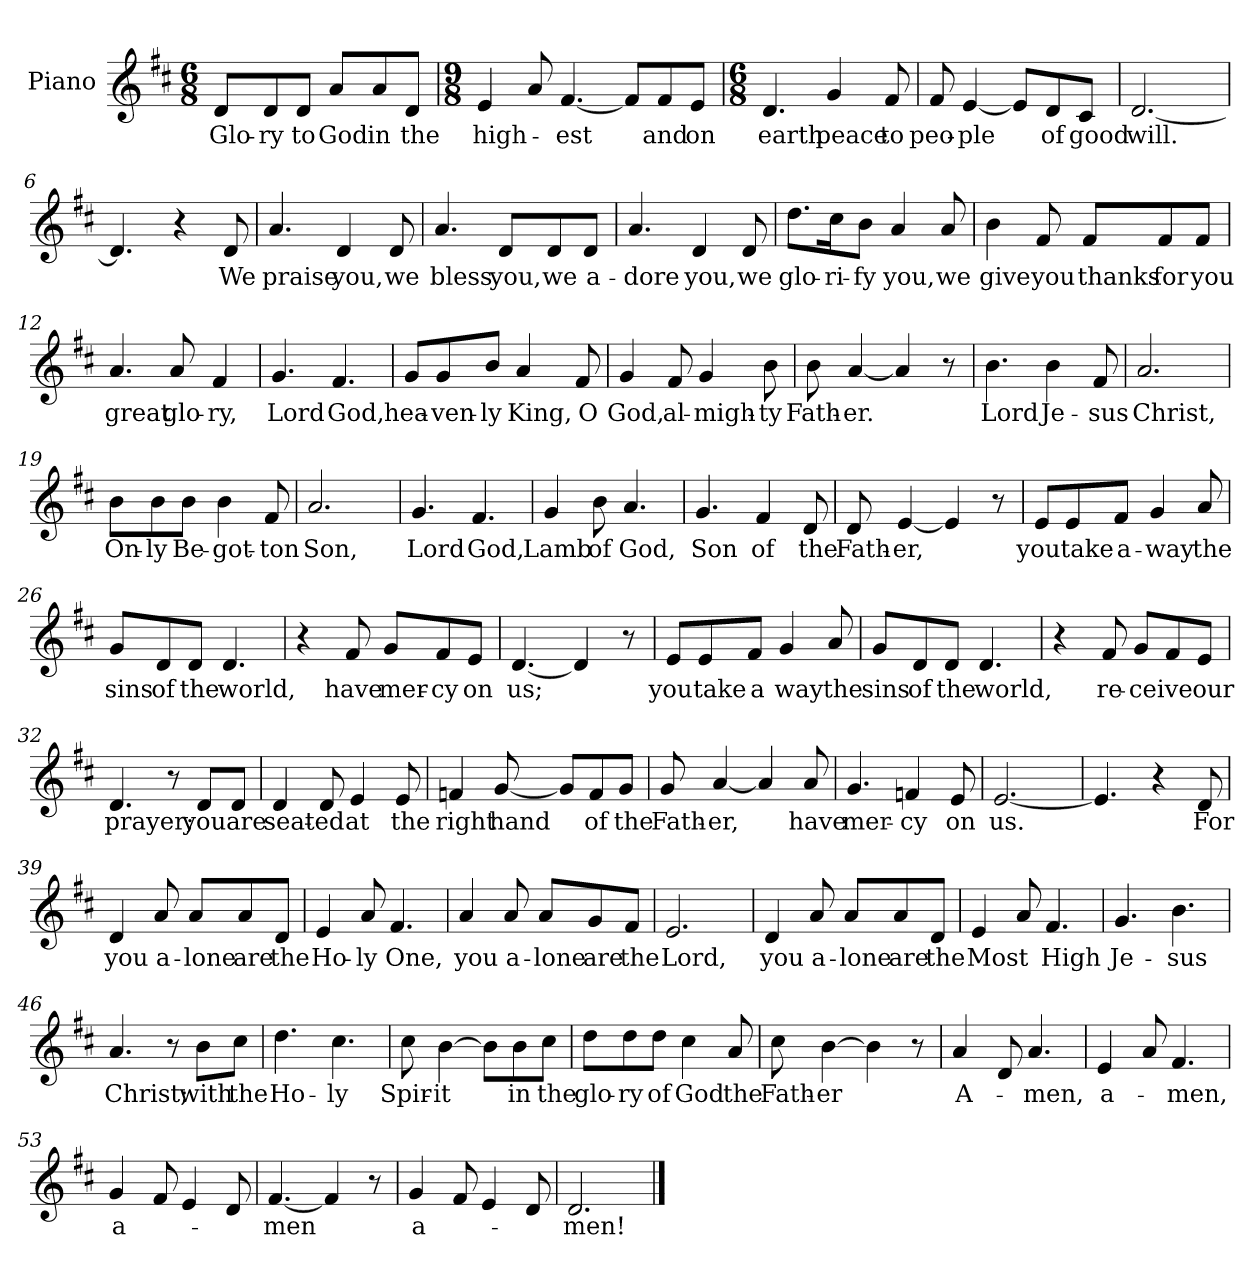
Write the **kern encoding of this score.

**kern	**text
*part1	*part1
*staff1	*staff1
*I"Piano	*
*I'Pno.	*
*clefG2	*
*k[f#c#]	*
*D:	*
*M6/8	*
=1	=1
8d/L	Glo-
8d/	-ry
8d/J	to
8a/L	God
8a/	in
8d/J	the
=2	=2
*M9/8	*
4e/	high-
8a/	.
[4.f#/	-est
8f#/L]	.
8f#/	and
8e/J	on
=3	=3
*M6/8	*
4.d/	earth
4g/	peace
8f#/	to
!!LO:LB:g=z
=4	=4
8f#/	peo-
[4e/	-ple
8e/L]	.
8d/	of
8c#/J	good
=5	=5
[2.d/	will.
=6	=6
4.d/]	.
4r	.
8d/	We
=7	=7
4.a/	praise
4d/	you,
8d/	we
=8	=8
4.a/	bless
8d/L	you,
8d/	we
8d/J	a-
!!LO:LB:g=z
=9	=9
4.a/	-dore
4d/	you,
8d/	we
=10	=10
8.dd\L	glo-
16cc#\K	-ri-
8b\J	-fy
4a/	you,
8a/	we
=11	=11
4b\	give
8f#/	you
8f#/L	thanks
8f#/	for
8f#/J	you
=12	=12
4.a/	great
8a/	glo-
4f#/	-ry,
!!LO:LB:g=z
=13	=13
4.g/	Lord
4.f#/	God,
=14	=14
8g/L	hea-
8g/	-ven-
8b/J	-ly
4a/	King,
8f#/	O
=15	=15
4g/	God,
8f#/	al-
4g/	-migh-
8b\	-ty
=16	=16
8b\	Fath-
[4a/	-er.
4a/]	.
8r	.
=17	=17
4.b\	Lord
4b\	Je-
8f#/	-sus
!!LO:LB:g=z
=18	=18
2.a/	Christ,
=19	=19
8b\L	On-
8b\	-ly
8b\J	Be-
4b\	-got-
8f#/	ton
=20	=20
2.a/	Son,
=21	=21
4.g/	Lord
4.f#/	God,
=22	=22
4g/	Lamb
8b\	of
4.a/	God,
=23	=23
4.g/	Son
4f#/	of
8d/	the
!!LO:LB:g=z
=24	=24
8d/	Fath-
[4e/	-er,
4e/]	.
8r	.
=25	=25
8e/L	you
8e/	take
8f#/J	a-
4g/	-way
8a/	the
=26	=26
8g/L	sins
8d/	of
8d/J	the
4.d/	world,
=27	=27
4r	.
8f#/	have
8g/L	mer-
8f#/	-cy
8e/J	on
=28	=28
[4.d/	us;
4d/]	.
8r	.
!!LO:LB:g=z
=29	=29
8e/L	you
8e/	take
8f#/J	a
4g/	way
8a/	the
=30	=30
8g/L	sins
8d/	of
8d/J	the
4.d/	world,
=31	=31
4r	.
8f#/	re-
8g/L	-ceive
8f#/	.
8e/J	our
=32	=32
4.d/	prayer;
8r	.
8d/L	you
8d/J	are
!!LO:PB:g=z
=33	=33
4d/	seat-
8d/	-ed
4e/	at
8e/	the
=34	=34
4fn/	right
[8g/	hand
8g/L]	.
8f/	of
8g/J	the
=35	=35
8g/	Fath-
[4a/	-er,
4a/]	.
8a/	have
=36	=36
4.g/	mer-
4fn/	-cy
8e/	on
=37	=37
[2.e/	us.
=38	=38
4.e/]	.
4r	.
8d/	For
!!LO:LB:g=z
=39	=39
4d/	you
8a/	a-
8a/L	-lone
8a/	are
8d/J	the
=40	=40
4e/	Ho-
8a/	-ly
4.f#/	One,
=41	=41
4a/	you
8a/	a-
8a/L	-lone
8g/	are
8f#/J	the
=42	=42
2.e/	Lord,
=43	=43
4d/	you
8a/	a-
8a/L	-lone
8a/	are
8d/J	the
!!LO:LB:g=z
=44	=44
4e/	Most
8a/	.
4.f#/	High
=45	=45
4.g/	Je-
4.b\	-sus
=46	=46
4.a/	Christ;
8r	.
8b\L	with
8cc#\J	the
=47	=47
4.dd\	Ho-
4.cc#\	-ly
=48	=48
8cc#\	Spir-
[4b\	-it
8b\L]	.
8b\	in
8cc#\J	the
!!LO:LB:g=z
=49	=49
8dd\L	glo-
8dd\	-ry
8dd\J	of
4cc#\	God
8a/	the
=50	=50
8cc#\	Fath-
[4b\	-er
4b\]	.
8r	.
=51	=51
4a/	A-
8d/	.
4.a/	-men,
=52	=52
4e/	a-
8a/	.
4.f#/	-men,
=53	=53
4g/	a-
8f#/	.
4e/	.
8d/	.
=54	=54
[4.f#/	-men
4f#/]	.
8r	.
!!LO:LB:g=z
=55	=55
4g/	a-
8f#/	.
4e/	.
8d/	.
=56	=56
2.d/	-men!
==	==
*-	*-
